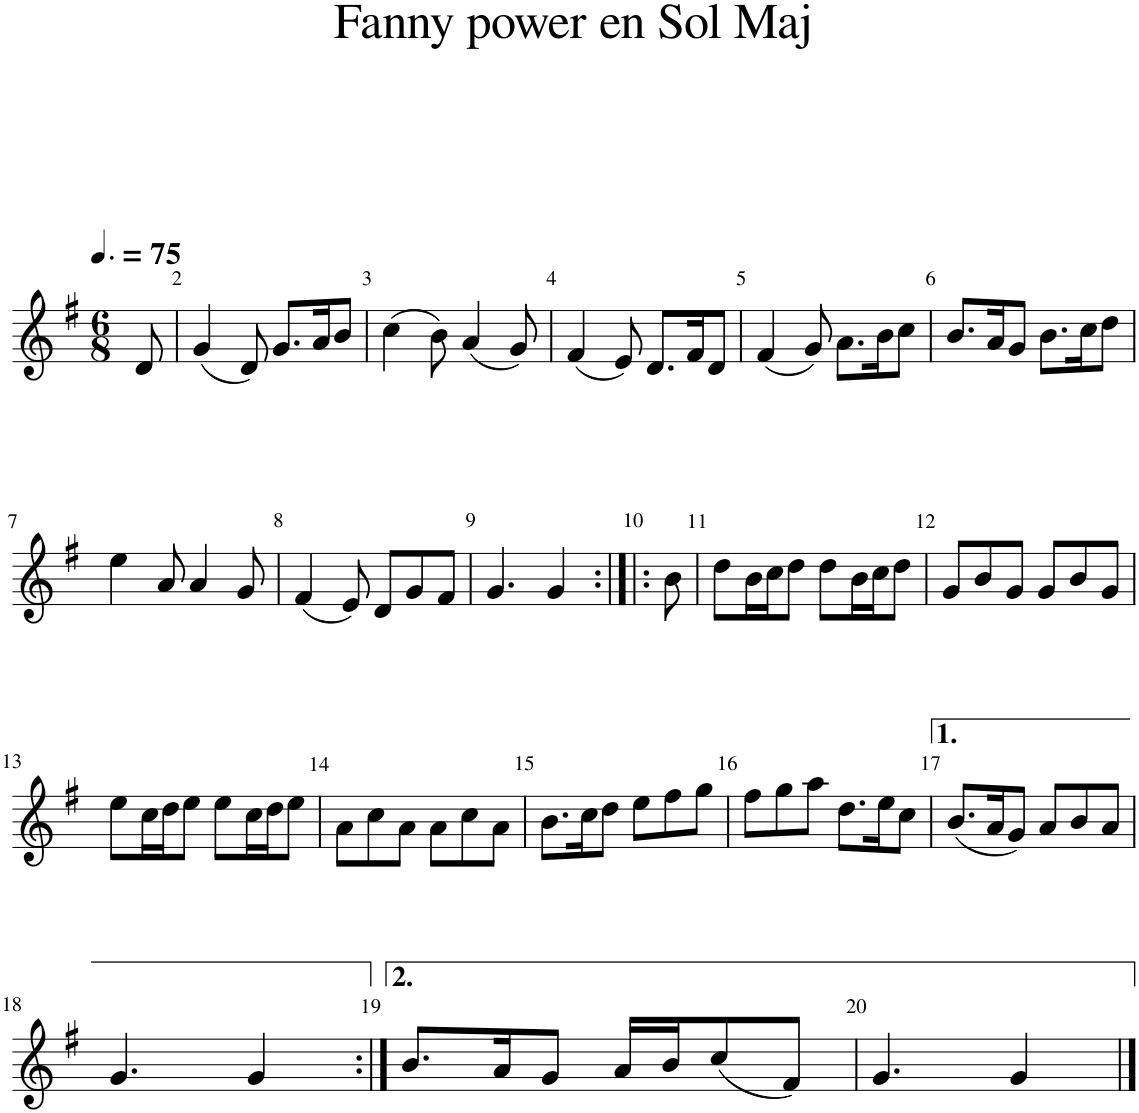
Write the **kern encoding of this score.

**kern
*part1
*staff1
*I"Violon
*I'Vln.
*clefG2
*k[f#]
*M6/8
*MM113
=1
8d/
=2
(4g/
8d/)
8.g/L
16a/K
8b/J
=3
(4cc\
8b\)
(4a/
8g/)
=4
(4f#/
8e/)
8.d/L
16f#/K
8d/J
=5
(4f#/
8g/)
8.a\L
16b\K
8cc\J
=6
8.b/L
16a/K
8g/J
8.b\L
16cc\K
8dd\J
!!LO:LB:g=z
=7
4ee\
8a/
4a/
8g/
=8
(4f#/
8e/)
8d/L
8g/
8f#/J
=9
4.g/
4g/
=10:|!|:
8b\
=11
8dd\L
16b\L
16cc\J
8dd\J
8dd\L
16b\L
16cc\J
8dd\J
=12
8g/L
8b/
8g/J
8g/L
8b/
8g/J
!!LO:LB:g=z
=13
8ee\L
16cc\L
16dd\J
8ee\J
8ee\L
16cc\L
16dd\J
8ee\J
=14
8a\L
8cc\
8a\J
8a\L
8cc\
8a\J
=15
8.b\L
16cc\K
8dd\J
8ee\L
8ff#\
8gg\J
=16
8ff#\L
8gg\
8aa\J
8.dd\L
16ee\K
8cc\J
=17
(8.b/L
16a/K
8g/J)
8a/L
8b/
8a/J
!!LO:LB:g=z
=18
4.g/
4g/
=19:|!
8.b/L
16a/K
8g/J
16a/LL
16b/J
(8cc/
8f#/J)
=20
4.g/
4g/
==
*-
